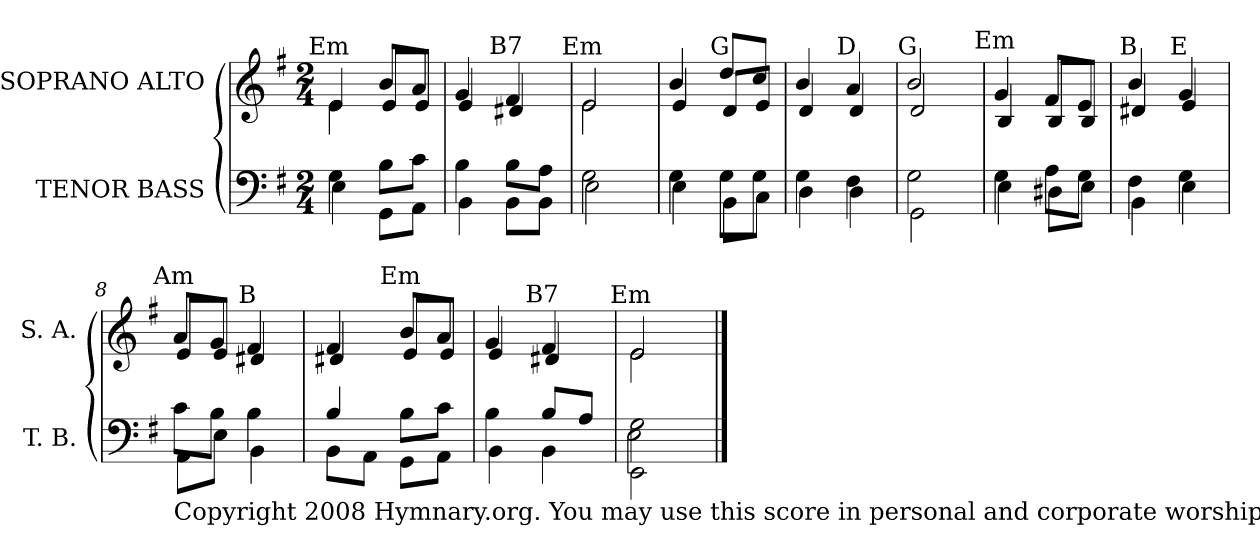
**kern	**kern
*part2	*part1
*staff2	*staff1
*I"TENOR BASS	*I"SOPRANO ALTO
*I'T. B.	*I'S. A.
!!LO:PB:g=z
*clefF4	*clefG2
*k[f#]	*k[f#]
*G:	*G:
*M2/4	*M2/4
=	=
*^	*^
!	!	!LO:TX:a:cj:t=Em	!
4Gi\	4Ei\	4ei/	4ei\
8Bi\L	8GGi\L	8bi/L	8ei/L
8ci\J	8AAi\J	8ai/J	8ei/J
=1	=1	=1	=1
4Bi\	4BBi\	4gi/	4ei/
!	!	!LO:TX:a:cj:t=B7	!
8Bi\L	8BBi\L	4f#i/	4d#Xi/
8Ai\J	8BBi\J	.	.
=2	=2	=2	=2
!	!	!LO:TX:a:cj:t=Em	!
2Gi\	2Ei\	2ei/	2ei\
=3	=3	=3	=3
4Gi\	4Ei\	4bi/	4ei/
!	!	!LO:TX:a:cj:t=G	!
8Gi\L	8BBi\L	8ddi/L	8di/L
8Gi\J	8Ci\J	8cci/J	8ei/J
!!LO:LB:g=z	!!
=4	=4	=4	=4
4Gi\	4Di\	4bi/	4di/
!	!	!LO:TX:a:cj:t=D	!
4F#i\	4Di\	4ai/	4di/
=5	=5	=5	=5
!	!	!LO:TX:a:cj:t=G	!
2Gi\	2GGi\	2bi/	2di/
=6	=6	=6	=6
!	!	!LO:TX:a:cj:t=Em	!
4Gi\	4Ei\	4gi/	4Bi/
8Ai\L	8D#Xi\L	8f#i/L	8Bi/L
8Gi\J	8Ei\J	8ei/J	8Bi/J
=7	=7	=7	=7
!	!	!LO:TX:a:cj:t=B	!
4F#i\	4BBi\	4bi/	4d#Xi/
!	!	!LO:TX:a:cj:t=E	!
4Gi\	4Ei\	4gi/	4ei/
!!LO:LB:g=z	!!
=8	=8	=8	=8
!	!	!LO:TX:a:cj:t=Am	!
!LO:TX:b:t=Copyright 2008 Hymnary.org. You may use this score in personal and corporate worship settings. Commercial use and republication are prohibited without written consent.	!	!	!
8ci\L	8AAi\L	8ai/L	8ei/L
8Bi\J	8Ei\J	8gi/J	8ei/J
!	!	!LO:TX:a:cj:t=B	!
4Bi\	4BBi\	4f#i/	4d#Xi/
=9	=9	=9	=9
4Bi/	8BBi\L	4f#i/	4d#Xi/
.	8AAi\J	.	.
!	!	!LO:TX:a:cj:t=Em	!
8Bi\L	8GGi\L	8bi/L	8ei/L
8ci\J	8AAi\J	8ai/J	8ei/J
=10	=10	=10	=10
4Bi\	4BBi\	4gi/	4ei/
!	!	!LO:TX:a:cj:t=B7	!
8Bi/L	4BBi\	4f#i/	4d#Xi/
8Ai/J	.	.	.
=11	=11	=11	=11
*	*^	*	*
!	!	!	!LO:TX:a:cj:t=Em	!
2EEi\	2Gi\	2Ei\	2ei/	2ei\
*v	*v	*v	*	*
*	*v	*v
==	==
*-	*-
